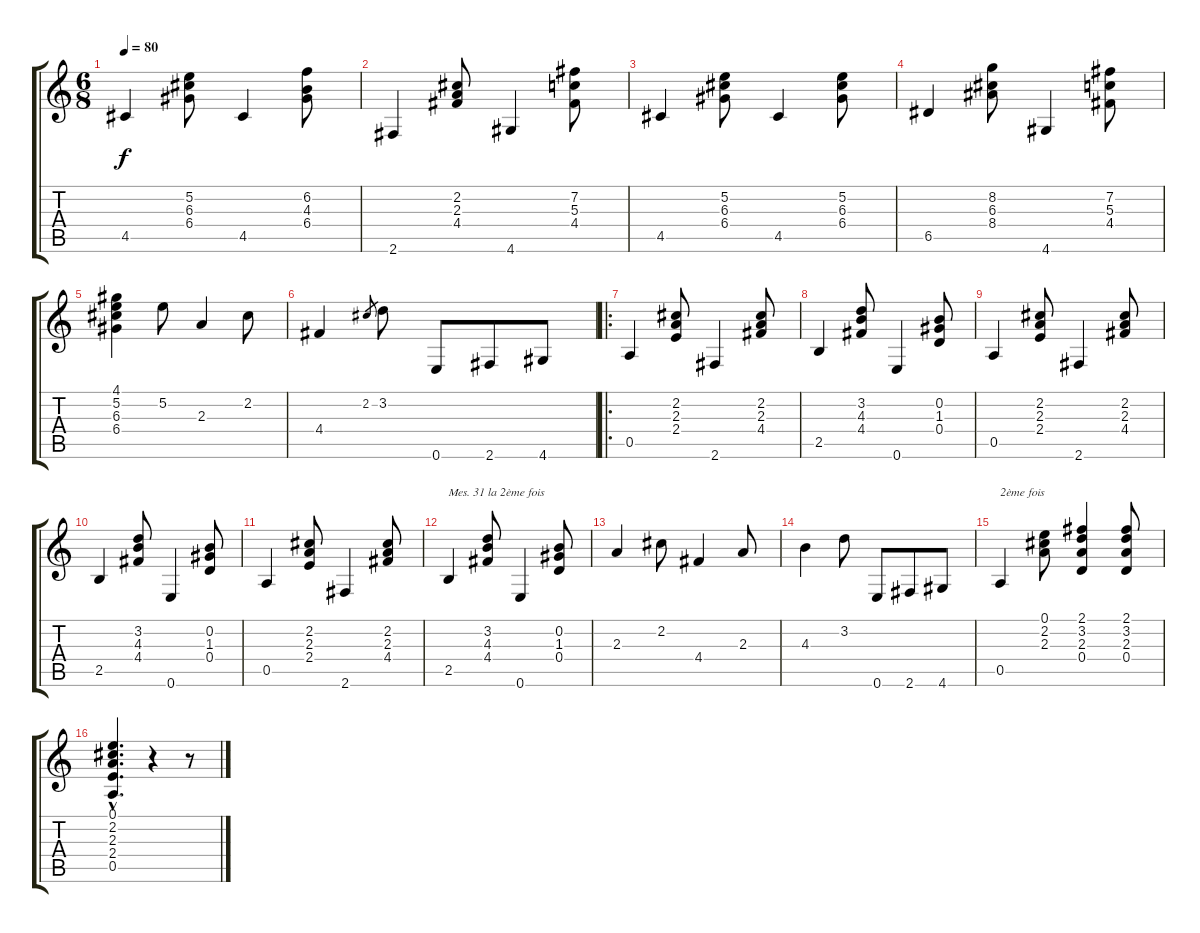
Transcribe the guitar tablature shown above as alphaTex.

\track "" {instrument acousticguitarnylon}
\staff {score tabs}
\tuning (E4 B3 G3 D3 A2 E2) {hide}
\ts (6 8)
\tempo 80
\clef g2
\ks c
4.5.4{dy f} (5.2 6.3 6.4).8 4.5.4 (6.2 4.3 6.4).8 |
2.6.4 (2.2 2.3 4.4).8 4.6.4 (7.2 5.3 4.4).8 |
4.5.4 (5.2 6.3 6.4).8 4.5.4 (5.2 6.3 6.4).8 |
6.5.4 (8.2 6.3 8.4).8 4.6.4 (7.2 5.3 4.4).8 |
(4.1 5.2 6.3 6.4).4 5.2.8 2.3.4 2.2.8 |
4.4.4 2.2.8{gr} 3.2.8 0.6.8 2.6.8 4.6.8 |
\ro
0.5.4 (2.2 2.3 2.4).8 2.6.4 (2.2 2.3 4.4).8 |
2.5.4 (3.2 4.3 4.4).8 0.6.4 (0.2 1.3 0.4).8 |
0.5.4 (2.2 2.3 2.4).8 2.6.4 (2.2 2.3 4.4).8 |
2.5.4 (3.2 4.3 4.4).8 0.6.4 (0.2 1.3 0.4).8 |
0.5.4 (2.2 2.3 2.4).8 2.6.4 (2.2 2.3 4.4).8 |
2.5.4{txt "Mes. 31 la 2ème fois"} (3.2 4.3 4.4).8 0.6.4 (0.2 1.3 0.4).8 |
2.3.4 2.2.8 4.4.4 2.3.8 |
4.3.4 3.2.8 0.6.8 2.6.8 4.6.8 |
0.5.4{txt "2ème fois"} (0.1 2.2 2.3).8 (2.1 3.2 2.3 0.4).4 (2.1 3.2 2.3 0.4).8 |
(0.1{hac} 2.2{hac} 2.3{hac} 2.4{hac} 0.5{hac}).4{d} r.4 r.8
